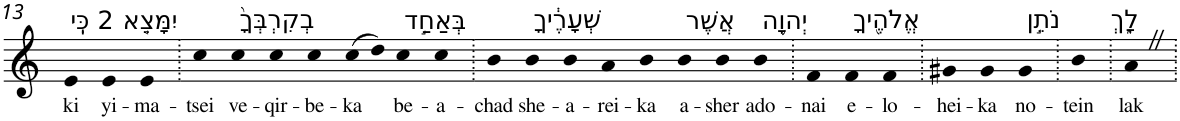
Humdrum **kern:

**kern	**text
*part1	*part1
*staff1	*staff1
*I"Piano	*
*I'Pno	*
!!LO:PB:g=z
*clefG2	*
*k[]	*
=13	=13
!LO:TX:a:t=2 כִּֽי	!
!	!LO:LY:b
4e	ki
!LO:TX:a:t=יִמָּצֵ֤א	!
!	!LO:LY:b
4e	yi-
!	!LO:LY:b
4e	-ma-
=14.	=14.
!	!LO:LY:b
4cc	-tsei
!LO:TX:a:t=בְקִרְבְּךָ֙	!
!	!LO:LY:b
4cc	ve-
!	!LO:LY:b
4cc	-qir-
!	!LO:LY:b
4cc	-be-
!	!LO:LY:b
(8cc	-ka
8dd)	.
!LO:TX:a:t=בְּאַחַ֣ד	!
!	!LO:LY:b
4cc	be-
!	!LO:LY:b
4cc	-a-
=15.	=15.
!	!LO:LY:b
4b	-chad
!LO:TX:a:t=שְׁעָרֶ֔יךָ	!
!	!LO:LY:b
4b	she-
!	!LO:LY:b
4b	-a-
!	!LO:LY:b
4a	-rei-
!	!LO:LY:b
4b	-ka
!LO:TX:a:t=אֲשֶׁר	!
!	!LO:LY:b
4b	a-
!	!LO:LY:b
4b	-sher
!LO:TX:a:t=יְהוָ֥ה	!
!	!LO:LY:b
4b	ado-
=16.	=16.
!	!LO:LY:b
4f	-nai
!LO:TX:a:t=אֱלֹהֶ֖יךָ	!
!	!LO:LY:b
4f	e-
!	!LO:LY:b
4f	-lo-
=17.	=17.
!	!LO:LY:b
4g#X	-hei-
!	!LO:LY:b
4g#	-ka
!LO:TX:a:t=נֹתֵ֣ן	!
!	!LO:LY:b
4g#	no-
=18.	=18.
!	!LO:LY:b
4b	-tein
=19.	=19.
!LO:TX:a:t=לָ֑ךְ	!
!	!LO:LY:b
4aZ	lak
=.	=.
*-	*-
